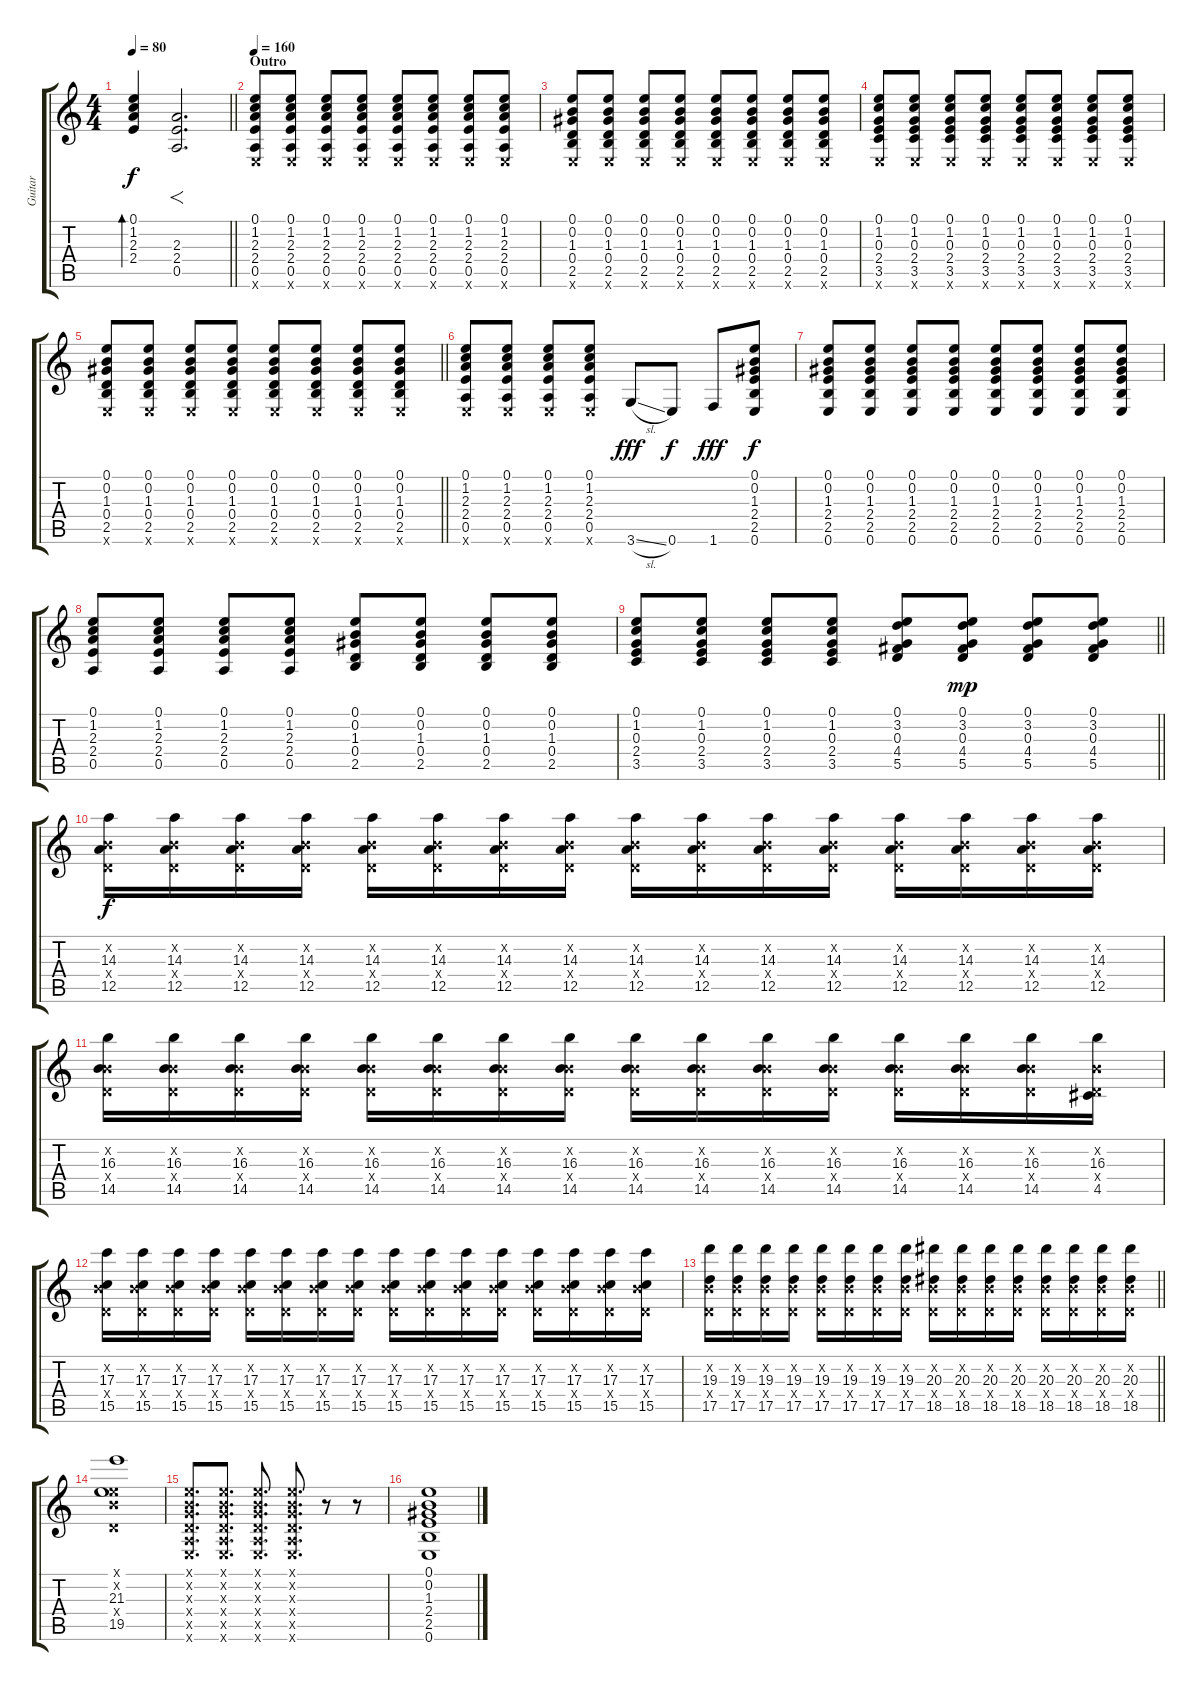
\track ("Guitar" "Guitar") {instrument overdrivenguitar}
\staff {score tabs}
\tuning (E4 B3 G3 D3 A2 E2) {hide}
\ts (4 4)
\tempo 80
\clef g2
\barLineRight lightlight
\ks c
(0.1 1.2 2.3 2.4).4{bd 480 dy f} (2.3 2.4 0.5).2{f d instrument overdrivenguitar} |
\section ("" "Outro")
\tempo 160
(0.1 1.2 2.3 2.4 0.5 0.6{x}).8 (0.1 1.2 2.3 2.4 0.5 0.6{x}).8 (0.1 1.2 2.3 2.4 0.5 0.6{x}).8 (0.1 1.2 2.3 2.4 0.5 0.6{x}).8 (0.1 1.2 2.3 2.4 0.5 0.6{x}).8 (0.1 1.2 2.3 2.4 0.5 0.6{x}).8 (0.1 1.2 2.3 2.4 0.5 0.6{x}).8 (0.1 1.2 2.3 2.4 0.5 0.6{x}).8 |
(0.1 0.2 1.3 0.4 2.5 0.6{x}).8 (0.1 0.2 1.3 0.4 2.5 0.6{x}).8 (0.1 0.2 1.3 0.4 2.5 0.6{x}).8 (0.1 0.2 1.3 0.4 2.5 0.6{x}).8 (0.1 0.2 1.3 0.4 2.5 0.6{x}).8 (0.1 0.2 1.3 0.4 2.5 0.6{x}).8 (0.1 0.2 1.3 0.4 2.5 0.6{x}).8 (0.1 0.2 1.3 0.4 2.5 0.6{x}).8 |
(0.1 1.2 0.3 2.4 3.5 0.6{x}).8 (0.1 1.2 0.3 2.4 3.5 0.6{x}).8 (0.1 1.2 0.3 2.4 3.5 0.6{x}).8 (0.1 1.2 0.3 2.4 3.5 0.6{x}).8 (0.1 1.2 0.3 2.4 3.5 0.6{x}).8 (0.1 1.2 0.3 2.4 3.5 0.6{x}).8 (0.1 1.2 0.3 2.4 3.5 0.6{x}).8 (0.1 1.2 0.3 2.4 3.5 0.6{x}).8 |
\barLineRight lightlight
(0.1 0.2 1.3 0.4 2.5 0.6{x}).8 (0.1 0.2 1.3 0.4 2.5 0.6{x}).8 (0.1 0.2 1.3 0.4 2.5 0.6{x}).8 (0.1 0.2 1.3 0.4 2.5 0.6{x}).8 (0.1 0.2 1.3 0.4 2.5 0.6{x}).8 (0.1 0.2 1.3 0.4 2.5 0.6{x}).8 (0.1 0.2 1.3 0.4 2.5 0.6{x}).8 (0.1 0.2 1.3 0.4 2.5 0.6{x}).8 |
\section ("" "")
(0.1 1.2 2.3 2.4 0.5 0.6{x}).8 (0.1 1.2 2.3 2.4 0.5 0.6{x}).8 (0.1 1.2 2.3 2.4 0.5 0.6{x}).8 (0.1 1.2 2.3 2.4 0.5 0.6{x}).8 3.6{sl}.8{dy fff} 0.6.8{dy f} 1.6.8{dy fff} (0.1 0.2 1.3 2.4 2.5 0.6).8{dy f} |
(0.1 0.2 1.3 2.4 2.5 0.6).8 (0.1 0.2 1.3 2.4 2.5 0.6).8 (0.1 0.2 1.3 2.4 2.5 0.6).8 (0.1 0.2 1.3 2.4 2.5 0.6).8 (0.1 0.2 1.3 2.4 2.5 0.6).8 (0.1 0.2 1.3 2.4 2.5 0.6).8 (0.1 0.2 1.3 2.4 2.5 0.6).8 (0.1 0.2 1.3 2.4 2.5 0.6).8 |
(0.1 1.2 2.3 2.4 0.5).8 (0.1 1.2 2.3 2.4 0.5).8 (0.1 1.2 2.3 2.4 0.5).8 (0.1 1.2 2.3 2.4 0.5).8 (0.1 0.2 1.3 0.4 2.5).8 (0.1 0.2 1.3 0.4 2.5).8 (0.1 0.2 1.3 0.4 2.5).8 (0.1 0.2 1.3 0.4 2.5).8 |
\barLineRight lightlight
(0.1 1.2 0.3 2.4 3.5).8 (0.1 1.2 0.3 2.4 3.5).8 (0.1 1.2 0.3 2.4 3.5).8 (0.1 1.2 0.3 2.4 3.5).8 (0.1 3.2 0.3 4.4 5.5).8 (0.1 3.2 0.3 4.4 5.5).8{dy mp} (0.1 3.2 0.3 4.4 5.5).8 (0.1 3.2 0.3 4.4 5.5).8 |
\section ("" "")
(0.2{x} 14.3 0.4{x} 12.5).16{dy f} (0.2{x} 14.3 0.4{x} 12.5).16 (0.2{x} 14.3 0.4{x} 12.5).16 (0.2{x} 14.3 0.4{x} 12.5).16 (0.2{x} 14.3 0.4{x} 12.5).16 (0.2{x} 14.3 0.4{x} 12.5).16 (0.2{x} 14.3 0.4{x} 12.5).16 (0.2{x} 14.3 0.4{x} 12.5).16 (0.2{x} 14.3 0.4{x} 12.5).16 (0.2{x} 14.3 0.4{x} 12.5).16 (0.2{x} 14.3 0.4{x} 12.5).16 (0.2{x} 14.3 0.4{x} 12.5).16 (0.2{x} 14.3 0.4{x} 12.5).16 (0.2{x} 14.3 0.4{x} 12.5).16 (0.2{x} 14.3 0.4{x} 12.5).16 (0.2{x} 14.3 0.4{x} 12.5).16 |
(0.2{x} 16.3 0.4{x} 14.5).16 (0.2{x} 16.3 0.4{x} 14.5).16 (0.2{x} 16.3 0.4{x} 14.5).16 (0.2{x} 16.3 0.4{x} 14.5).16 (0.2{x} 16.3 0.4{x} 14.5).16 (0.2{x} 16.3 0.4{x} 14.5).16 (0.2{x} 16.3 0.4{x} 14.5).16 (0.2{x} 16.3 0.4{x} 14.5).16 (0.2{x} 16.3 0.4{x} 14.5).16 (0.2{x} 16.3 0.4{x} 14.5).16 (0.2{x} 16.3 0.4{x} 14.5).16 (0.2{x} 16.3 0.4{x} 14.5).16 (0.2{x} 16.3 0.4{x} 14.5).16 (0.2{x} 16.3 0.4{x} 14.5).16 (0.2{x} 16.3 0.4{x} 14.5).16 (0.2{x} 16.3 0.4{x} 4.5).16 |
(0.2{x} 17.3 0.4{x} 15.5).16 (0.2{x} 17.3 0.4{x} 15.5).16 (0.2{x} 17.3 0.4{x} 15.5).16 (0.2{x} 17.3 0.4{x} 15.5).16 (0.2{x} 17.3 0.4{x} 15.5).16 (0.2{x} 17.3 0.4{x} 15.5).16 (0.2{x} 17.3 0.4{x} 15.5).16 (0.2{x} 17.3 0.4{x} 15.5).16 (0.2{x} 17.3 0.4{x} 15.5).16 (0.2{x} 17.3 0.4{x} 15.5).16 (0.2{x} 17.3 0.4{x} 15.5).16 (0.2{x} 17.3 0.4{x} 15.5).16 (0.2{x} 17.3 0.4{x} 15.5).16 (0.2{x} 17.3 0.4{x} 15.5).16 (0.2{x} 17.3 0.4{x} 15.5).16 (0.2{x} 17.3 0.4{x} 15.5).16 |
\barLineRight lightlight
(0.2{x} 19.3 0.4{x} 17.5).16 (0.2{x} 19.3 0.4{x} 17.5).16 (0.2{x} 19.3 0.4{x} 17.5).16 (0.2{x} 19.3 0.4{x} 17.5).16 (0.2{x} 19.3 0.4{x} 17.5).16 (0.2{x} 19.3 0.4{x} 17.5).16 (0.2{x} 19.3 0.4{x} 17.5).16 (0.2{x} 19.3 0.4{x} 17.5).16 (0.2{x} 20.3 0.4{x} 18.5).16 (0.2{x} 20.3 0.4{x} 18.5).16 (0.2{x} 20.3 0.4{x} 18.5).16 (0.2{x} 20.3 0.4{x} 18.5).16 (0.2{x} 20.3 0.4{x} 18.5).16 (0.2{x} 20.3 0.4{x} 18.5).16 (0.2{x} 20.3 0.4{x} 18.5).16 (0.2{x} 20.3 0.4{x} 18.5).16 |
\section ("" "")
(0.1{x} 0.2{x} 21.3 0.4{x} 19.5).1 |
(0.1{x} 0.2{x} 0.3{x} 0.4{x} 0.5{x} 0.6{x}).8{d} (0.1{x} 0.2{x} 0.3{x} 0.4{x} 0.5{x} 0.6{x}).8{d} (0.1{x} 0.2{x} 0.3{x} 0.4{x} 0.5{x} 0.6{x}).8{d} (0.1{x} 0.2{x} 0.3{x} 0.4{x} 0.5{x} 0.6{x}).8{d} r.8 r.8 |
(0.1 0.2 1.3 2.4 2.5 0.6).1
